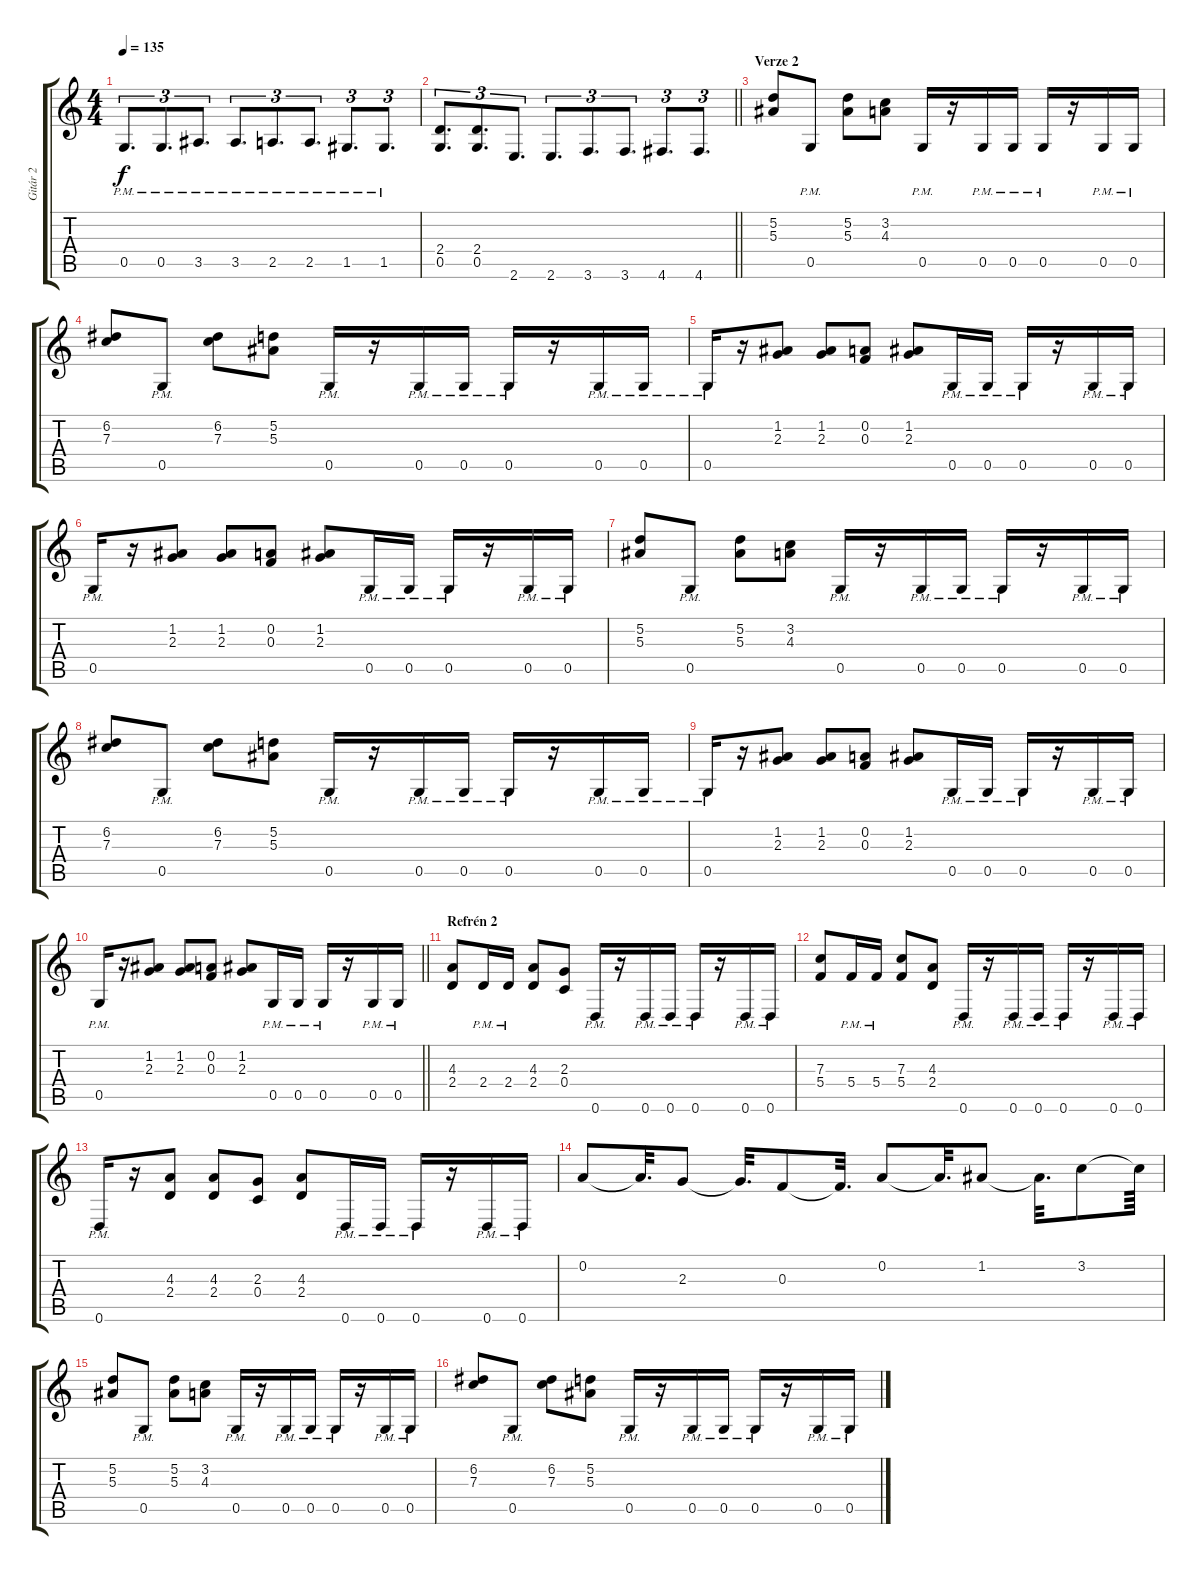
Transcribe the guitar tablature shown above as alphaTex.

\track ("Gitár 2" "Gitár 2") {instrument overdrivenguitar}
\staff {score tabs}
\tuning (D4 A3 F3 C3 G2 D2) {hide}
\ts (4 4)
\tempo 135
\clef g2
\ks c
0.5{pm}.8{d tu (3 2) dy f} 0.5{pm}.8{d tu (3 2)} 3.5{pm}.8{d tu (3 2)} 3.5{pm}.8{d tu (3 2)} 2.5{pm}.8{d tu (3 2)} 2.5{pm}.8{d tu (3 2)} 1.5{pm}.8{d tu (3 2)} 1.5{pm}.8{d tu (3 2)} |
\barLineRight lightlight
(2.4 0.5).8{d tu (3 2)} (2.4 0.5).8{d tu (3 2)} 2.6.8{d tu (3 2)} 2.6.8{d tu (3 2)} 3.6.8{d tu (3 2)} 3.6.8{d tu (3 2)} 4.6.8{d tu (3 2)} 4.6.8{d tu (3 2)} |
\section ("" "Verze 2")
(5.2 5.3).8 0.5{pm}.8 (5.2 5.3).8 (3.2 4.3).8 0.5{pm}.16 r.16 0.5{pm}.16 0.5{pm}.16 0.5{pm}.16 r.16 0.5{pm}.16 0.5{pm}.16 |
(6.2 7.3).8 0.5{pm}.8 (6.2 7.3).8 (5.2 5.3).8 0.5{pm}.16 r.16 0.5{pm}.16 0.5{pm}.16 0.5{pm}.16 r.16 0.5{pm}.16 0.5{pm}.16 |
0.5{pm}.16 r.16 (1.2 2.3).8 (1.2 2.3).8 (0.2 0.3).8 (1.2 2.3).8 0.5{pm}.16 0.5{pm}.16 0.5{pm}.16 r.16 0.5{pm}.16 0.5{pm}.16 |
0.5{pm}.16 r.16 (1.2 2.3).8 (1.2 2.3).8 (0.2 0.3).8 (1.2 2.3).8 0.5{pm}.16 0.5{pm}.16 0.5{pm}.16 r.16 0.5{pm}.16 0.5{pm}.16 |
(5.2 5.3).8 0.5{pm}.8 (5.2 5.3).8 (3.2 4.3).8 0.5{pm}.16 r.16 0.5{pm}.16 0.5{pm}.16 0.5{pm}.16 r.16 0.5{pm}.16 0.5{pm}.16 |
(6.2 7.3).8 0.5{pm}.8 (6.2 7.3).8 (5.2 5.3).8 0.5{pm}.16 r.16 0.5{pm}.16 0.5{pm}.16 0.5{pm}.16 r.16 0.5{pm}.16 0.5{pm}.16 |
0.5{pm}.16 r.16 (1.2 2.3).8 (1.2 2.3).8 (0.2 0.3).8 (1.2 2.3).8 0.5{pm}.16 0.5{pm}.16 0.5{pm}.16 r.16 0.5{pm}.16 0.5{pm}.16 |
\barLineRight lightlight
0.5{pm}.16 r.16 (1.2 2.3).8 (1.2 2.3).8 (0.2 0.3).8 (1.2 2.3).8 0.5{pm}.16 0.5{pm}.16 0.5{pm}.16 r.16 0.5{pm}.16 0.5{pm}.16 |
\section ("" "Refrén 2")
(4.3 2.4).8 2.4{pm}.16 2.4{pm}.16 (4.3 2.4).8 (2.3 0.4).8 0.6{pm}.16 r.16 0.6{pm}.16 0.6{pm}.16 0.6{pm}.16 r.16 0.6{pm}.16 0.6{pm}.16 |
(7.3 5.4).8 5.4{pm}.16 5.4{pm}.16 (7.3 5.4).8 (4.3 2.4).8 0.6{pm}.16 r.16 0.6{pm}.16 0.6{pm}.16 0.6{pm}.16 r.16 0.6{pm}.16 0.6{pm}.16 |
0.6{pm}.16 r.16 (4.3 2.4).8 (4.3 2.4).8 (2.3 0.4).8 (4.3 2.4).8 0.6{pm}.16 0.6{pm}.16 0.6{pm}.16 r.16 0.6{pm}.16 0.6{pm}.16 |
0.2.8 0.2{t}.32{d} 2.3.8 2.3{t}.32{d} 0.3.8 0.3{t}.32{d} 0.2.8 0.2{t}.32{d} 1.2.8 1.2{t}.32{d} 3.2.8 3.2{t}.64 |
(5.2 5.3).8 0.5{pm}.8 (5.2 5.3).8 (3.2 4.3).8 0.5{pm}.16 r.16 0.5{pm}.16 0.5{pm}.16 0.5{pm}.16 r.16 0.5{pm}.16 0.5{pm}.16 |
(6.2 7.3).8 0.5{pm}.8 (6.2 7.3).8 (5.2 5.3).8 0.5{pm}.16 r.16 0.5{pm}.16 0.5{pm}.16 0.5{pm}.16 r.16 0.5{pm}.16 0.5{pm}.16
